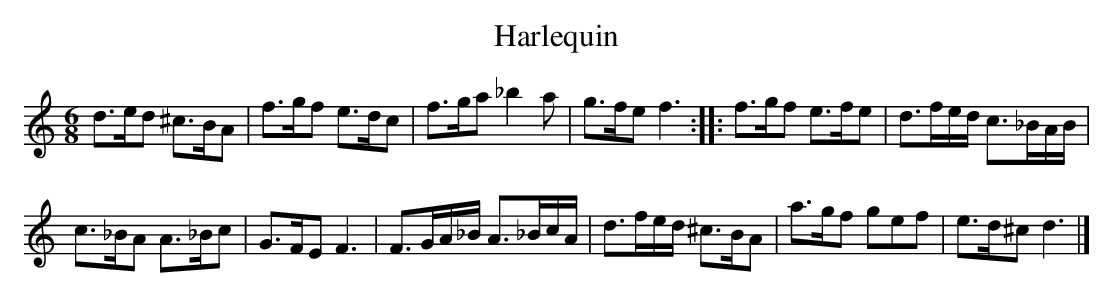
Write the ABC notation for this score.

X:1
T:Harlequin
M:6/8
K:Ddor
d>ed ^c>BA|f>gf e>dc|f>ga_b2a|g>fef3:||:f>gf e>fe|d>fe/d/ c>_BA/B/|
c>_BA A>_Bc|G>FEF3|F>GA/_B/ A>_Bc/A/|d>fe/d/ ^c>BA|a>gf gef|e>d^cd3|]
